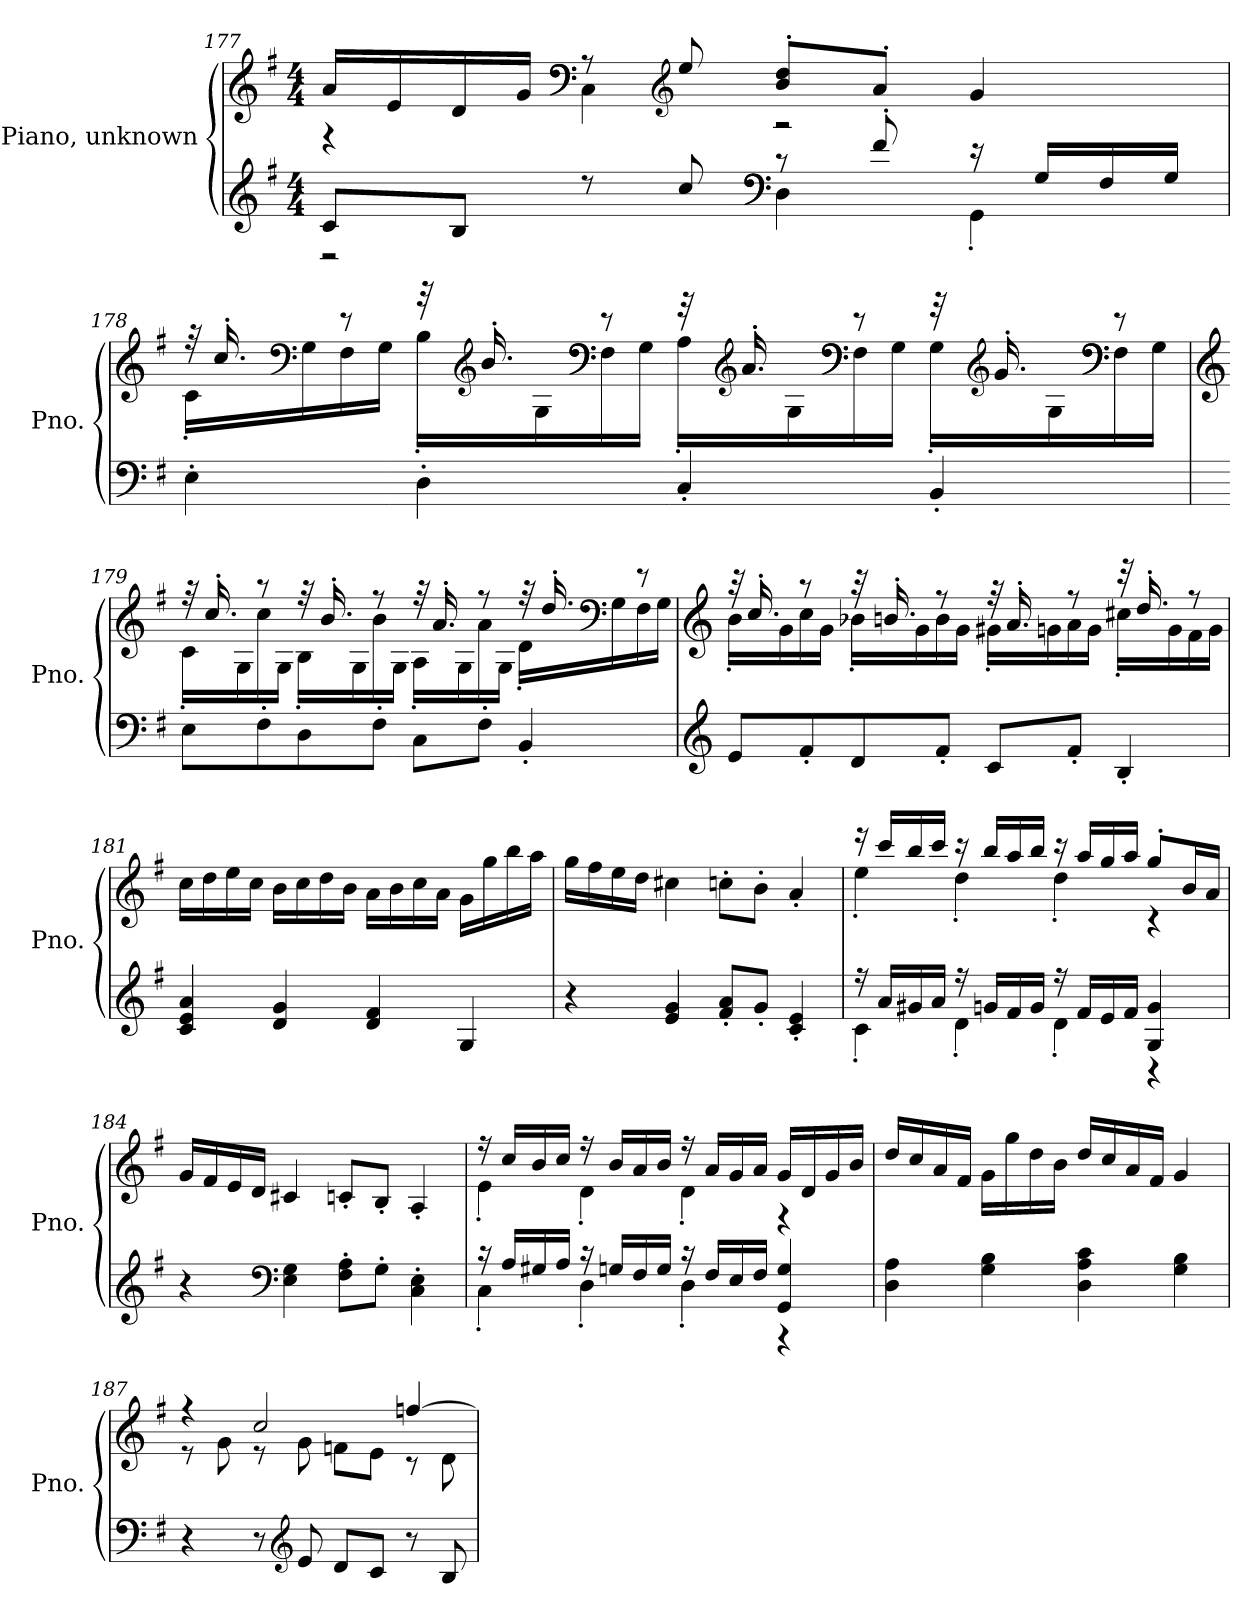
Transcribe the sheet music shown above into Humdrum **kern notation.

**kern	**kern
*part1	*part1
*staff2	*staff1
*I"Piano, unknown	*
*I'Pno.	*
!!LO:LB:g=z
*clefG2	*clefG2
*k[f#]	*k[f#]
*M4/4	*M4/4
=177	=177
*^	*^
8c/L	2r	16a/LL	4r
.	.	16e/	.
8B/J	.	16d/	.
.	.	16g/JJ	.
*	*	*clefF4	*
8r	.	8r	4C\
*	*	*clefG2	*
8cc/	.	8ee/	.
*clefF4	*	*	*
8r	4D\	8b/' 8dd/'L	2r
8f#'/	.	8a'/J	.
16r	4GG'\	4g/	.
16G/LL	.	.	.
16F#/	.	.	.
16G/JJ	.	.	.
*v	*v	*	*
!!LO:LB:g=z	!!
=178	=178	=178
4E'\	32r	16c'\LL
.	16.cc'/	.
*	*clefF4	*
.	.	16G\
.	8r	16F#\
.	.	16G\JJ
4D'\	32r	16B'\LL
*	*clefG2	*
.	16.b'/	.
.	.	16G\
*	*clefF4	*
.	8r	16F#\
.	.	16G\JJ
4C'/	32r	16A'\LL
*	*clefG2	*
.	16.a'/	.
.	.	16G\
*	*clefF4	*
.	8r	16F#\
.	.	16G\JJ
4BB'/	32r	16G'\LL
*	*clefG2	*
.	16.g'/	.
.	.	16G\
*	*clefF4	*
.	8r	16F#\
.	.	16G\JJ
!!LO:PB:g=z	!!
=179	=179	=179
*	*clefG2	*
8E\L	32r	16c'\LL
.	16.cc'/	.
.	.	16G\
8F#'\	8r	16cc\
.	.	16G\JJ
8D\	32r	16B'\LL
.	16.b'/	.
.	.	16G\
8F#'\J	8r	16b\
.	.	16G\JJ
8C\L	32r	16A'\LL
.	16.a'/	.
.	.	16G\
8F#'\J	8r	16a\
.	.	16G\JJ
4BB'/	32r	16d'\LL
.	16.dd'/	.
*	*clefF4	*
.	.	16G\
.	8r	16F#\
.	.	16G\JJ
!!LO:LB:g=z	!!
=180	=180	=180
*clefG2	*clefG2	*
8e/L	32r	16b'\LL
.	16.cc'/	.
.	.	16g\
8f#'/	8r	16cc\
.	.	16g\JJ
8d/	32r	16b-X'\LL
.	16.bn'/	.
.	.	16g\
8f#'/J	8r	16b\
.	.	16g\JJ
8c/L	32r	16g#X'\LL
.	16.a'/	.
.	.	16gn\
8f#'/J	8r	16a\
.	.	16g\JJ
4B'/	32r	16cc#X'\LL
.	16.dd'/	.
.	.	16g\
.	8r	16f#\
.	.	16g\JJ
*	*v	*v
=181	=181
4c/ 4e/ 4a/	16cc\LL
.	16dd\
.	16ee\
.	16cc\JJ
4d/ 4g/	16b\LL
.	16cc\
.	16dd\
.	16b\JJ
4d/ 4f#/	16a\LL
.	16b\
.	16cc\
.	16a\JJ
4G/	16g\LL
.	16gg\
.	16bb\
.	16aa\JJ
!!LO:LB:g=z
=182	=182
4r	16gg\LL
.	16ff#\
.	16ee\
.	16dd\JJ
4e/ 4g/	4cc#X\
8f#/' 8a/'L	8ccn'\L
8g'/J	8b'\J
4c/' 4e/'	4a'/
=183	=183
*^	*^
16r	4c'\	16r	4ee'\
16a/LL	.	16ccc/LL	.
16g#X/	.	16bb/	.
16a/JJ	.	16ccc/JJ	.
16r	4d'\	16r	4dd'\
16gn/LL	.	16bb/LL	.
16f#/	.	16aa/	.
16g/JJ	.	16bb/JJ	.
16r	4d'\	16r	4dd'\
16f#/LL	.	16aa/LL	.
16e/	.	16gg/	.
16f#/JJ	.	16aa/JJ	.
4G/ 4g/	4r	8gg'/L	4r
.	.	16b/L	.
.	.	16a/JJ	.
*v	*v	*	*
*	*v	*v
=184	=184
4r	16g/LL
.	16f#/
.	16e/
.	16d/JJ
*clefF4	*
4E\ 4G\	4c#X/
8F#\' 8A\'L	8cn'/L
8G'\J	8B'/J
4C\' 4E\'	4A'/
!!LO:LB:g=z
=185	=185
*^	*^
16r	4C'\	16r	4e'\
16A/LL	.	16cc/LL	.
16G#X/	.	16b/	.
16A/JJ	.	16cc/JJ	.
16r	4D'\	16r	4d'\
16Gn/LL	.	16b/LL	.
16F#/	.	16a/	.
16G/JJ	.	16b/JJ	.
16r	4D'\	16r	4d'\
16F#/LL	.	16a/LL	.
16E/	.	16g/	.
16F#/JJ	.	16a/JJ	.
4GG/ 4G/	4r	16g/LL	4r
.	.	16d/	.
.	.	16g/	.
.	.	16b/JJ	.
*v	*v	*	*
*	*v	*v
=186	=186
4D\ 4A\	16dd/LL
.	16cc/
.	16a/
.	16f#/JJ
4G\ 4B\	16g\LL
.	16gg\
.	16dd\
.	16b\JJ
4D\ 4A\ 4c\	16dd/LL
.	16cc/
.	16a/
.	16f#/JJ
4G\ 4B\	4g/
=187	=187
*	*^
4r	4r	8r
.	.	8g\
8r	2cc/	8r
*clefG2	*	*
8e/	.	8g\
8d/L	.	8fn\L
8c/J	.	8e\J
8r	[4ffn/	8r
8B/	.	8d\
*	*v	*v
=	=
*-	*-
